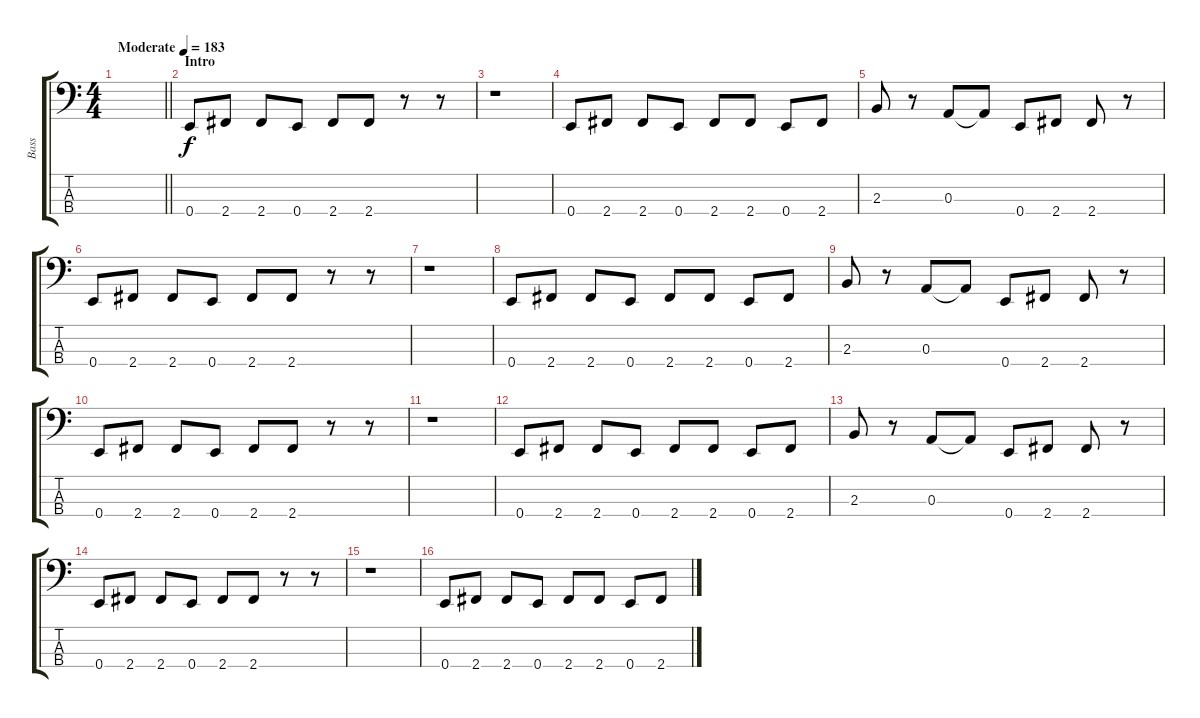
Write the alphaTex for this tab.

\track ("Bass" "Bass") {instrument electricbassfinger}
\staff {score tabs}
\tuning (G2 D2 A1 E1) {hide}
\ts (4 4)
\tempo (183 "Moderate")
\clef f4
\barLineRight lightlight
\ks c
|
\section ("" "Intro")
0.4.8 2.4.8 2.4.8 0.4.8 2.4.8 2.4.8 r.8 r.8 |
r.1 |
0.4.8 2.4.8 2.4.8 0.4.8 2.4.8 2.4.8 0.4.8 2.4.8 |
2.3.8 r.8 0.3.8 0.3{t}.8 0.4.8 2.4.8 2.4.8 r.8 |
0.4.8 2.4.8 2.4.8 0.4.8 2.4.8 2.4.8 r.8 r.8 |
r.1 |
0.4.8 2.4.8 2.4.8 0.4.8 2.4.8 2.4.8 0.4.8 2.4.8 |
2.3.8 r.8 0.3.8 0.3{t}.8 0.4.8 2.4.8 2.4.8 r.8 |
0.4.8 2.4.8 2.4.8 0.4.8 2.4.8 2.4.8 r.8 r.8 |
r.1 |
0.4.8 2.4.8 2.4.8 0.4.8 2.4.8 2.4.8 0.4.8 2.4.8 |
2.3.8 r.8 0.3.8 0.3{t}.8 0.4.8 2.4.8 2.4.8 r.8 |
0.4.8 2.4.8 2.4.8 0.4.8 2.4.8 2.4.8 r.8 r.8 |
r.1 |
0.4.8 2.4.8 2.4.8 0.4.8 2.4.8 2.4.8 0.4.8 2.4.8
